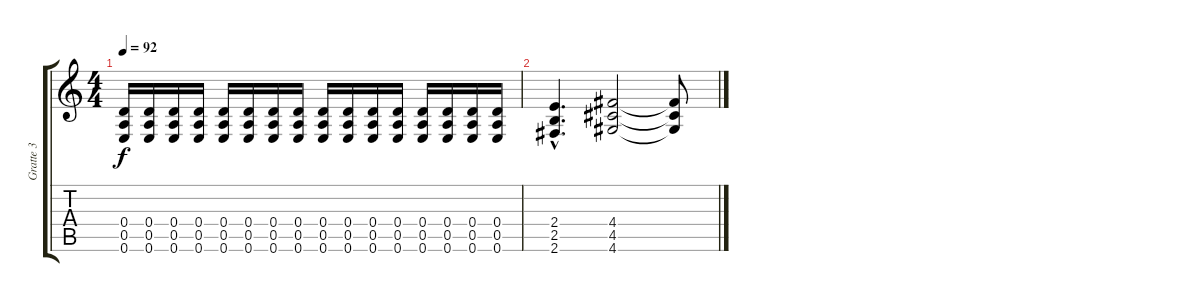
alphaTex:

\track ("Gratte 3" "Gratte 3") {instrument overdrivenguitar}
\staff {score tabs}
\tuning (E4 B3 G3 D3 A2 E2) {hide}
\ts (4 4)
\tempo 92
\clef g2
\ks c
(0.4 0.5 0.6).16{dy f} (0.4 0.5 0.6).16 (0.4 0.5 0.6).16 (0.4 0.5 0.6).16 (0.4 0.5 0.6).16 (0.4 0.5 0.6).16 (0.4 0.5 0.6).16 (0.4 0.5 0.6).16 (0.4 0.5 0.6).16 (0.4 0.5 0.6).16 (0.4 0.5 0.6).16 (0.4 0.5 0.6).16 (0.4 0.5 0.6).16 (0.4 0.5 0.6).16 (0.4 0.5 0.6).16 (0.4 0.5 0.6).16 |
(2.4{hac} 2.5{hac} 2.6{hac}).4{d} (4.4 4.5 4.6).2 (4.4{t} 4.5{t} 4.6{t}).8
